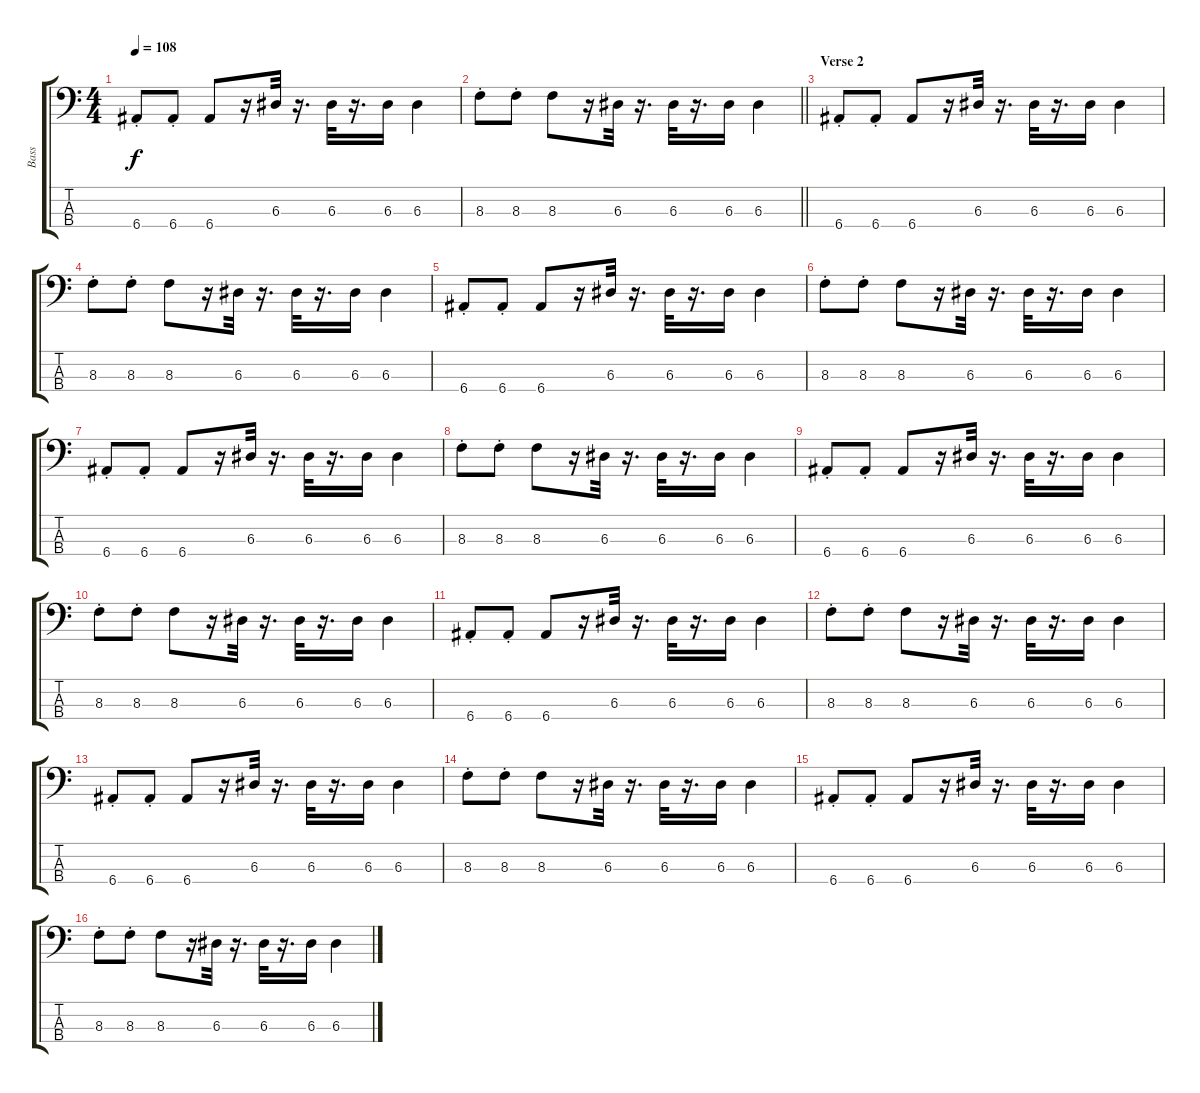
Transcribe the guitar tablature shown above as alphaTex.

\track ("Bass" "Bass") {instrument electricbassfinger}
\staff {score tabs}
\tuning (G2 D2 A1 E1) {hide}
\ts (4 4)
\tempo 108
\clef f4
\ks c
6.4{st}.8{dy f} 6.4{st}.8 6.4.8 r.16 6.3.32 r.16{d} 6.3.32 r.16{d} 6.3.16 6.3.4 |
\barLineRight lightlight
8.3{st}.8 8.3{st}.8 8.3.8 r.16 6.3.32 r.16{d} 6.3.32 r.16{d} 6.3.16 6.3.4 |
\section ("" "Verse 2")
6.4{st}.8 6.4{st}.8 6.4.8 r.16 6.3.32 r.16{d} 6.3.32 r.16{d} 6.3.16 6.3.4 |
8.3{st}.8 8.3{st}.8 8.3.8 r.16 6.3.32 r.16{d} 6.3.32 r.16{d} 6.3.16 6.3.4 |
6.4{st}.8 6.4{st}.8 6.4.8 r.16 6.3.32 r.16{d} 6.3.32 r.16{d} 6.3.16 6.3.4 |
8.3{st}.8 8.3{st}.8 8.3.8 r.16 6.3.32 r.16{d} 6.3.32 r.16{d} 6.3.16 6.3.4 |
6.4{st}.8 6.4{st}.8 6.4.8 r.16 6.3.32 r.16{d} 6.3.32 r.16{d} 6.3.16 6.3.4 |
8.3{st}.8 8.3{st}.8 8.3.8 r.16 6.3.32 r.16{d} 6.3.32 r.16{d} 6.3.16 6.3.4 |
6.4{st}.8 6.4{st}.8 6.4.8 r.16 6.3.32 r.16{d} 6.3.32 r.16{d} 6.3.16 6.3.4 |
8.3{st}.8 8.3{st}.8 8.3.8 r.16 6.3.32 r.16{d} 6.3.32 r.16{d} 6.3.16 6.3.4 |
6.4{st}.8 6.4{st}.8 6.4.8 r.16 6.3.32 r.16{d} 6.3.32 r.16{d} 6.3.16 6.3.4 |
8.3{st}.8 8.3{st}.8 8.3.8 r.16 6.3.32 r.16{d} 6.3.32 r.16{d} 6.3.16 6.3.4 |
6.4{st}.8 6.4{st}.8 6.4.8 r.16 6.3.32 r.16{d} 6.3.32 r.16{d} 6.3.16 6.3.4 |
8.3{st}.8 8.3{st}.8 8.3.8 r.16 6.3.32 r.16{d} 6.3.32 r.16{d} 6.3.16 6.3.4 |
6.4{st}.8 6.4{st}.8 6.4.8 r.16 6.3.32 r.16{d} 6.3.32 r.16{d} 6.3.16 6.3.4 |
8.3{st}.8 8.3{st}.8 8.3.8 r.16 6.3.32 r.16{d} 6.3.32 r.16{d} 6.3.16 6.3.4
